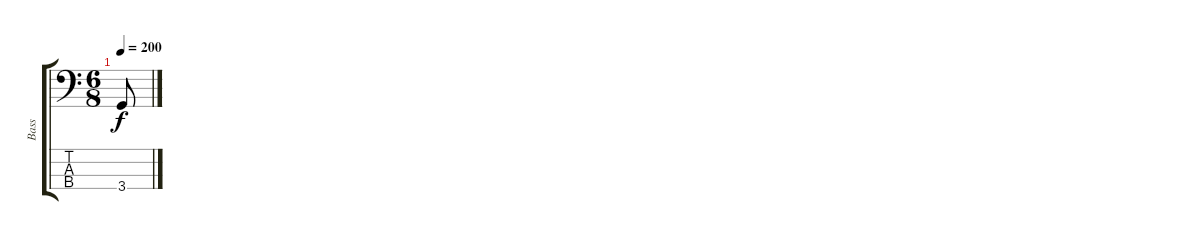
\track ("Bass" "Bass") {instrument acousticbass}
\staff {score tabs}
\tuning (G2 D2 A1 E1) {hide}
\ts (6 8)
\tempo 200
\clef f4
\ks c
3.4.8{dy f}
